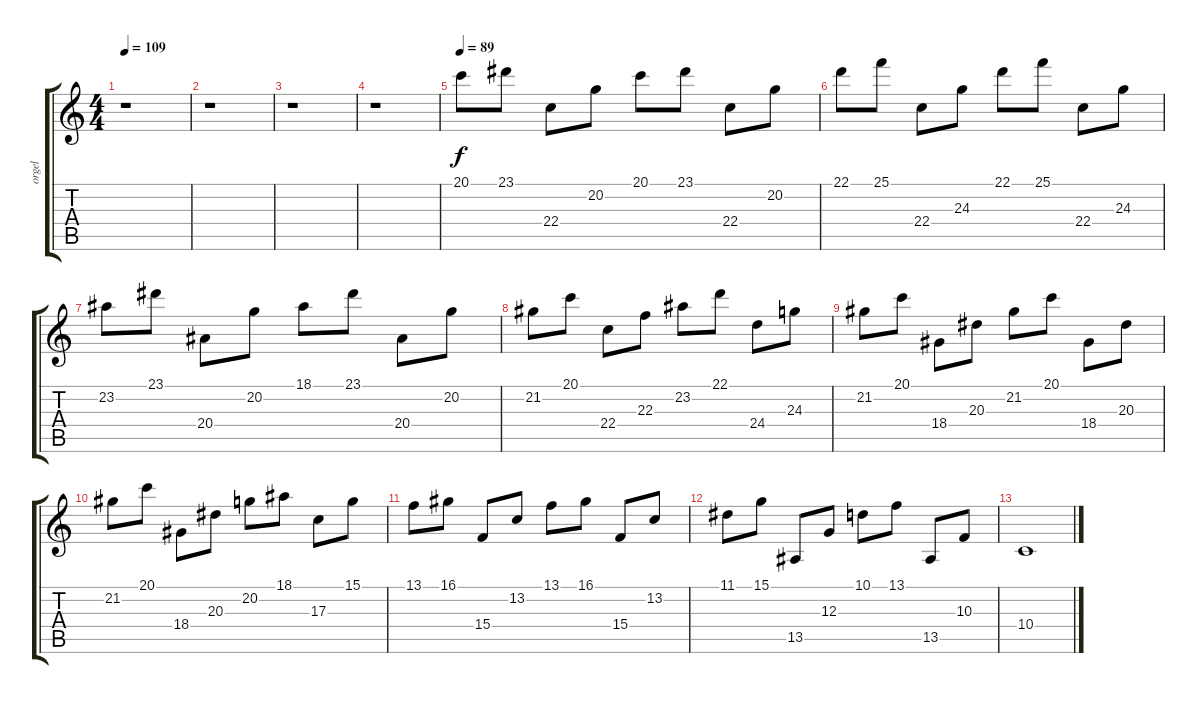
\track ("orgel" "orgel") {instrument musicbox}
\staff {score tabs}
\tuning (E4 B3 G3 D3 A2 E2) {hide}
\ts (4 4)
\tempo 109
\clef g2
\ks c
r.1{dy f} |
r.1 |
r.1 |
r.1 |
\tempo 89
20.1.8 23.1.8 22.4.8 20.2.8 20.1.8 23.1.8 22.4.8 20.2.8 |
22.1.8 25.1.8 22.4.8 24.3.8 22.1.8 25.1.8 22.4.8 24.3.8 |
23.2.8 23.1.8 20.4.8 20.2.8 18.1.8 23.1.8 20.4.8 20.2.8 |
21.2.8 20.1.8 22.4.8 22.3.8 23.2.8 22.1.8 24.4.8 24.3.8 |
21.2.8 20.1.8 18.4.8 20.3.8 21.2.8 20.1.8 18.4.8 20.3.8 |
21.2.8 20.1.8 18.4.8 20.3.8 20.2.8 18.1.8 17.3.8 15.1.8 |
13.1.8 16.1.8 15.4.8 13.2.8 13.1.8 16.1.8 15.4.8 13.2.8 |
11.1.8 15.1.8 13.5.8 12.3.8 10.1.8 13.1.8 13.5.8 10.3.8 |
10.4.1
